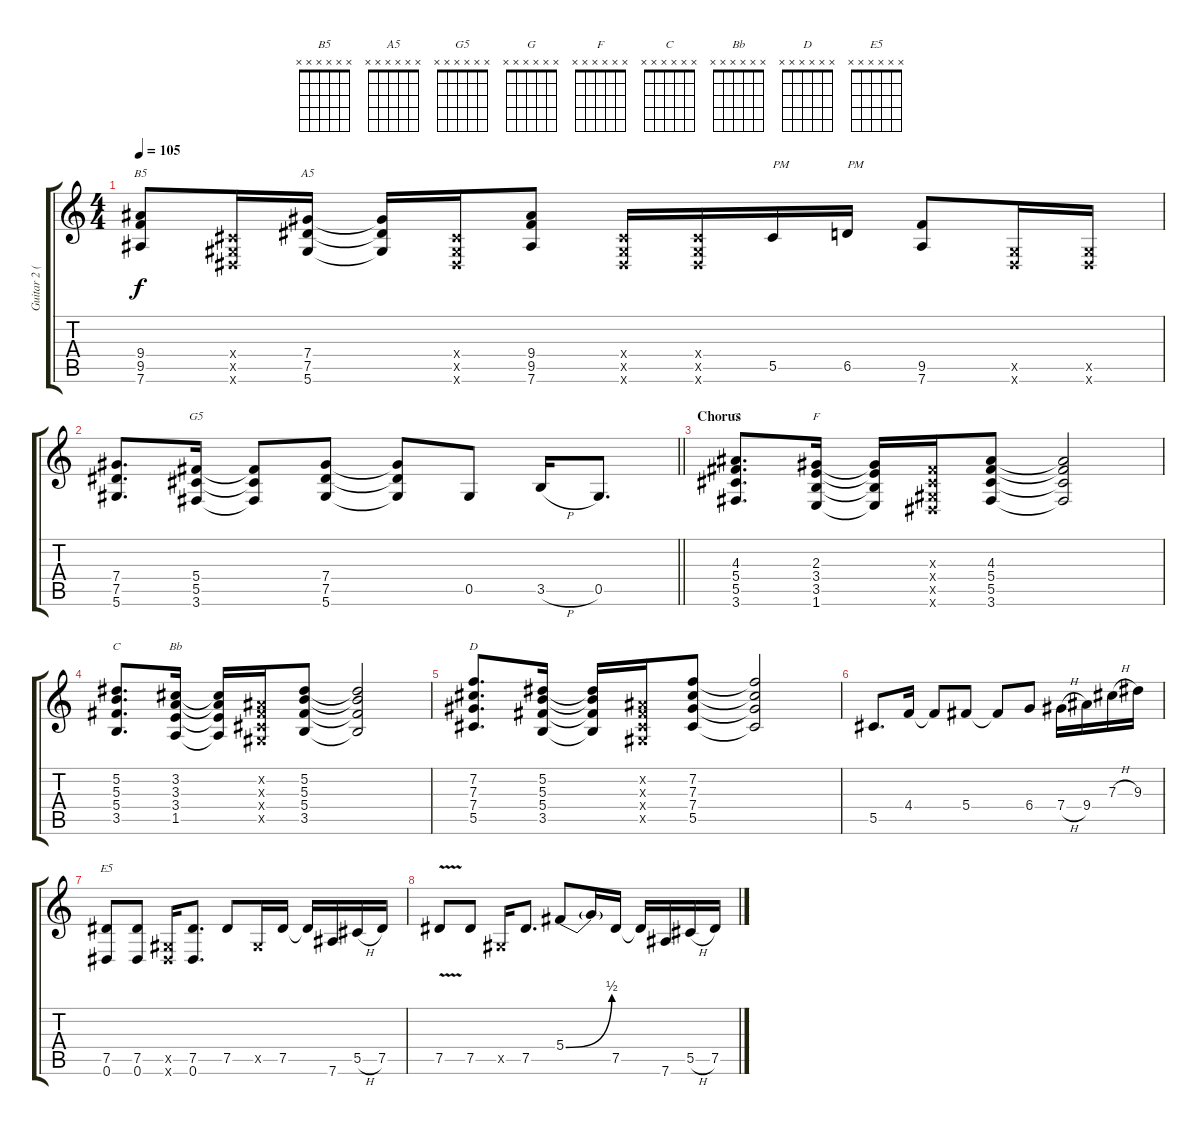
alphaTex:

\track ("Guitar 2 (Izzy)" "Guitar 2 (") {instrument overdrivenguitar}
\staff {score tabs}
\tuning (Eb4 Bb3 Gb3 Db3 Ab2 Eb2) {hide}
\chord ("B5" x x x x x x)
\chord ("A5" x x x x x x)
\chord ("G5" x x x x x x)
\chord ("G" x x x x x x)
\chord ("F" x x x x x x)
\chord ("C" x x x x x x)
\chord ("Bb" x x x x x x)
\chord ("D" x x x x x x)
\chord ("E5" x x x x x x)
\ts (4 4)
\tempo 105
\clef g2
\ks c
(9.4 9.5 7.6).8{ch "B5" dy f} (0.4{x} 0.5{x} 0.6{x}).16 (7.4 7.5 5.6).16{ch "A5"} (7.4{t} 7.5{t} 5.6{t}).16 (0.4{x} 0.5{x} 0.6{x}).16 (9.4 9.5 7.6).8 (0.4{x} 0.5{x} 0.6{x}).16 (0.4{x} 0.5{x} 0.6{x}).16 5.5.16{txt "PM"} 6.5.16{txt "PM"} (9.5 7.6).8 (0.5{x} 0.6{x}).16 (0.5{x} 0.6{x}).16 |
\barLineRight lightlight
(7.4 7.5 5.6).8{d} (5.4 5.5 3.6).16{ch "G5"} (5.4{t} 5.5{t} 3.6{t}).8 (7.4 7.5 5.6).8 (7.4{t} 7.5{t} 5.6{t}).8 0.5.8 3.5{h}.16 0.5.8{d} |
\section ("" "Chorus")
(4.3 5.4 5.5 3.6).8{d ch "G"} (2.3 3.4 3.5 1.6).16{ch "F"} (2.3{t} 3.4{t} 3.5{t} 1.6{t}).16 (0.3{x} 0.4{x} 0.5{x} 0.6{x}).16 (4.3 5.4 5.5 3.6).8 (4.3{t} 5.4{t} 5.5{t} 3.6{t}).2 |
(5.2 5.3 5.4 3.5).8{d ch "C"} (3.2 3.3 3.4 1.5).16{ch "Bb"} (3.2{t} 3.3{t} 3.4{t} 1.5{t}).16 (0.2{x} 0.3{x} 0.4{x} 0.5{x}).16 (5.2 5.3 5.4 3.5).8 (5.2{t} 5.3{t} 5.4{t} 3.5{t}).2 |
(7.2 7.3 7.4 5.5).8{d ch "D"} (5.2 5.3 5.4 3.5).16 (5.2{t} 5.3{t} 5.4{t} 3.5{t}).16 (0.2{x} 0.3{x} 0.4{x} 0.5{x}).16 (7.2 7.3 7.4 5.5).8 (7.2{t} 7.3{t} 7.4{t} 5.5{t}).2 |
5.5.8{d} 4.4.16 4.4{t}.8 5.4.8 5.4{t}.8 6.4.8 7.4{h}.16 9.4.16 7.3{h}.16 9.3.16 |
(7.5 0.6).8{ch "E5"} (7.5 0.6).8 (0.5{x} 0.6{x}).16 (7.5 0.6).8{d} 7.5.8 0.5{x}.16 7.5.16 7.5{t}.16 7.6.16 5.5{h}.16 7.5.16 |
7.5{v}.8 7.5.8 0.5{x}.16 7.5.8{d} 5.4{be (bend 0 0 60 2)}.8 5.4{t}.16 7.5.16 7.5{t}.16 7.6.16 5.5{h}.16 7.5.16
